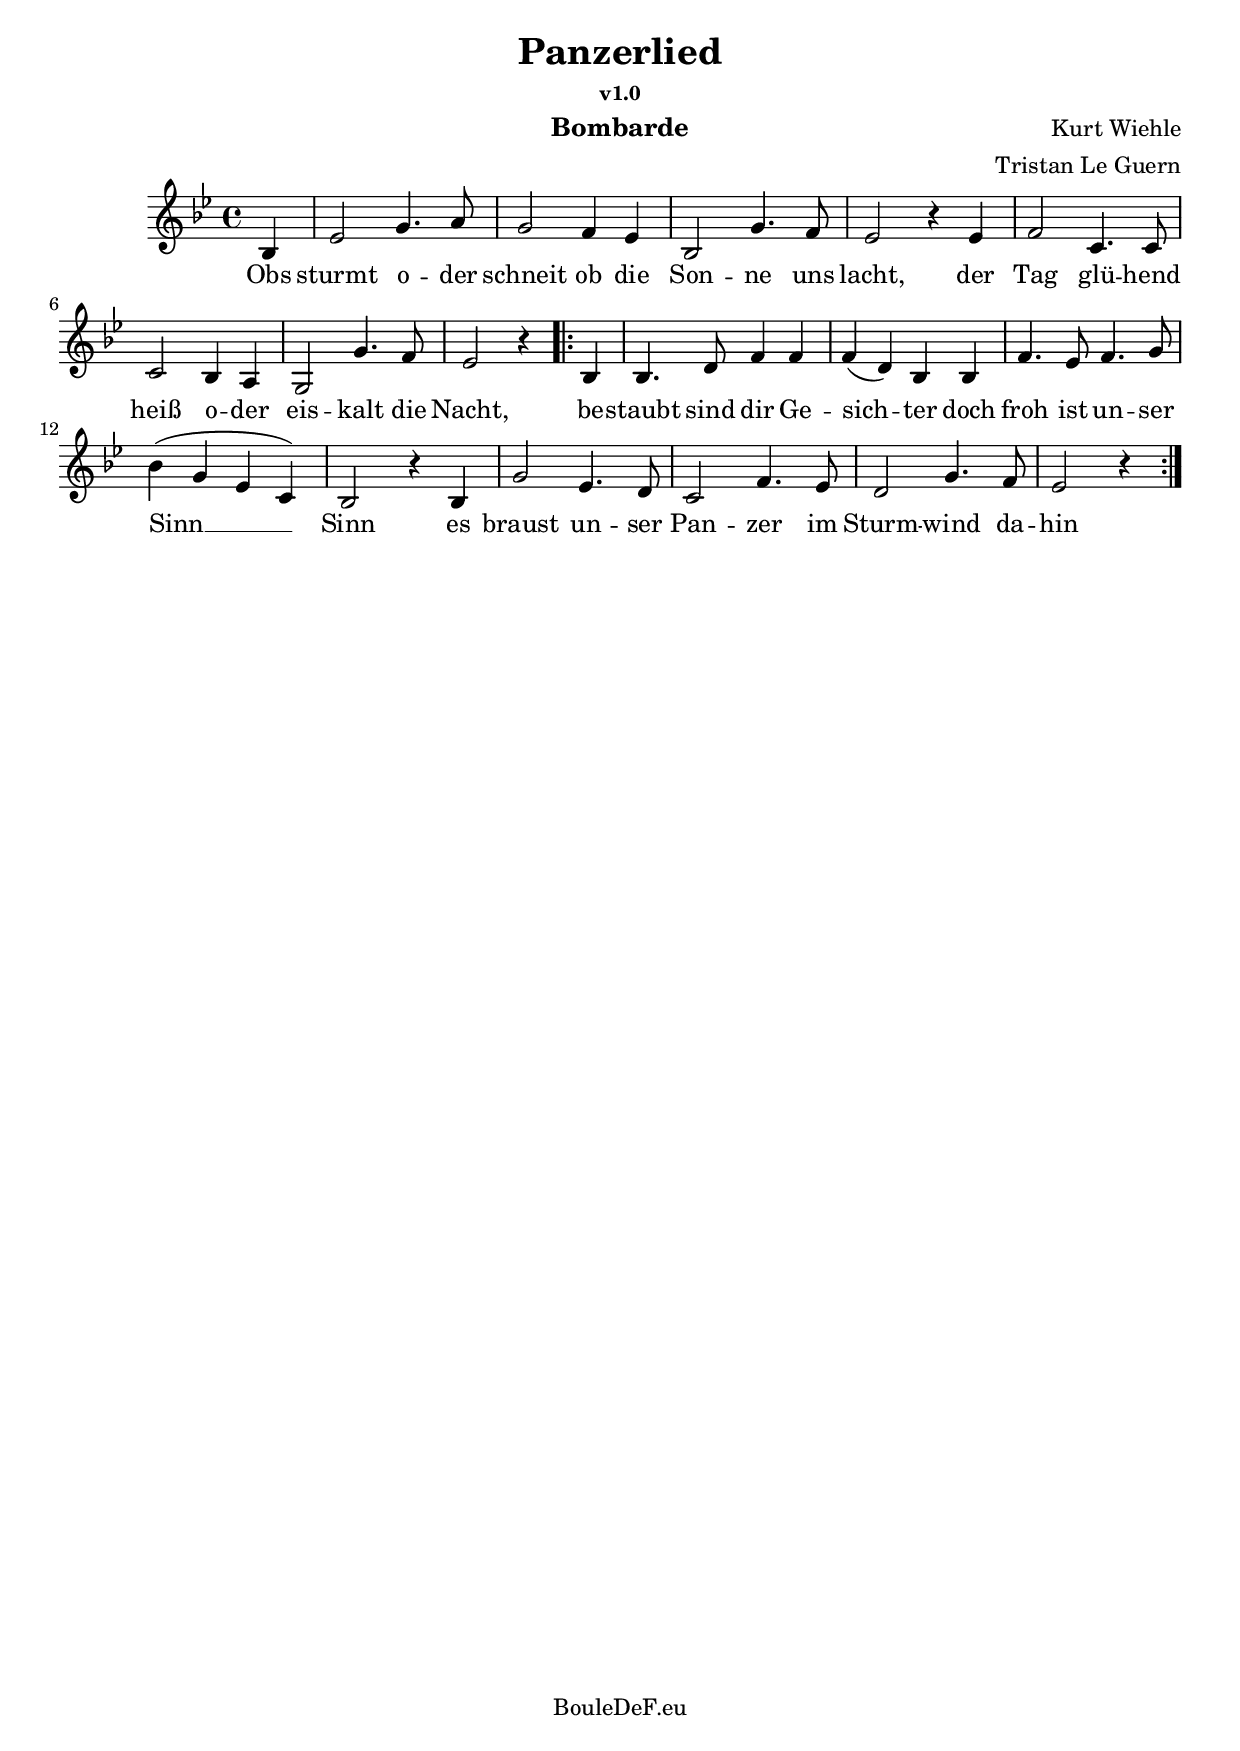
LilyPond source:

\version "2.14.2"
\include "italiano.ly"

\header {
	title = "Panzerlied"
	subsubtitle = "v1.0"
	composer = "Kurt Wiehle"
	arranger = "Tristan Le Guern"
	instrument = "Bombarde"
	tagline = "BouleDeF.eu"
}

\score {
	\new Staff \relative si {
		\clef "treble"
		\key sib \major
		\time 4/4

		\partial 4 sib4
		| mib2 sol4. la8
		| sol2 fa4 mib
		| sib2 sol'4. fa8
		| mib2 r4 mib
		| fa2 do4. do8
		| do2 sib4 la
		| sol2 sol'4. fa8
		| mib2 r4

		\repeat volta 2 {
			sib4 sib4. re8 fa4 fa
			| fa (re) sib sib
			| fa'4. mib8 fa4. sol8
			| sib4 (sol mib do)
			| sib2 r4 sib4 
			| sol'2 mib4. re8
			| do2 fa4. mib8
			| re2 sol4. fa8
			| mib2 r4
		}
	}
	\addlyrics {
		Obs
		| sturmt o -- der
		| schneit ob die
		| Son -- ne uns
		| lacht, der
		| Tag glü -- hend
		| heiß o -- der
		| eis -- kalt die
		| Nacht, be --
		| staubt sind dir Ge --
		| sich -- ter doch
		| froh ist un -- ser
		| Sinn __
		| Sinn es
		| braust un -- ser
		| Pan -- zer im
		| Sturm -- wind da --
		| hin
	}
}
